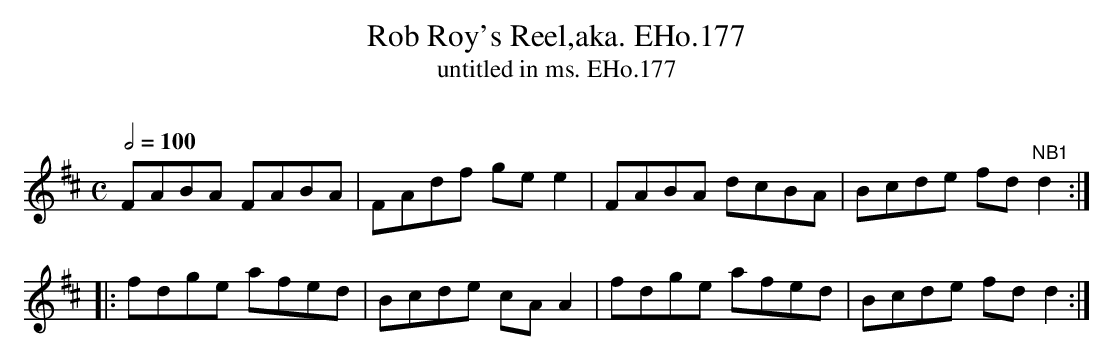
X:1
T:Rob Roy's Reel,aka. EHo.177
T:untitled in ms. EHo.177
M:C
L:1/8
Q:1/2=100
O:
K:D
FABA FABA | FAdf gee2 | FABA dcBA | Bcde fd"NB1"d2 :|
|: fdge afed | Bcde cAA2 | fdge afed | Bcde fdd2 :|
